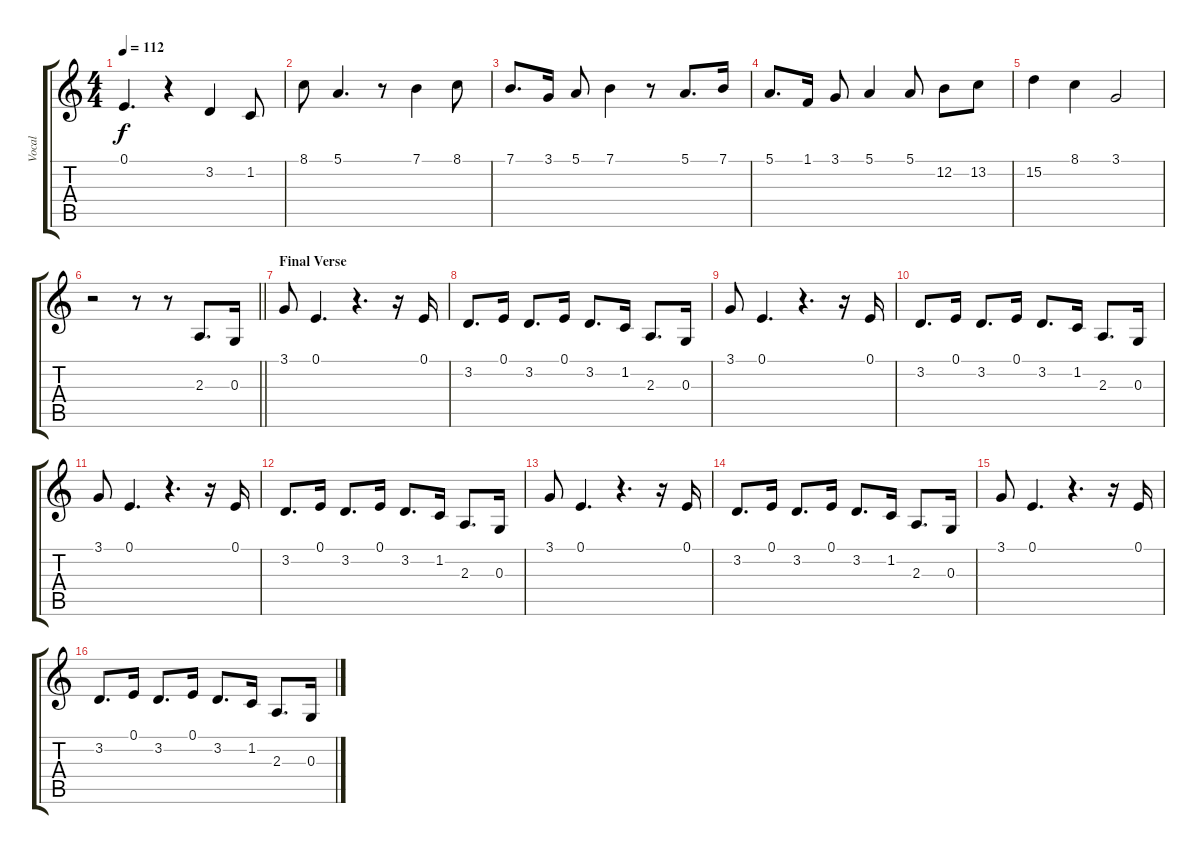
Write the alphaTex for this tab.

\track ("Vocal" "Vocal") {instrument lead6voice}
\staff {score tabs}
\tuning (E4 B3 G3 D3 A2 E2) {hide}
\ts (4 4)
\tempo 112
\clef g2
\ks c
0.1.4{d dy f} r.4 3.2.4 1.2.8 |
8.1.8 5.1.4{d} r.8 7.1.4 8.1.8 |
7.1.8{d} 3.1.16 5.1.8 7.1.4 r.8 5.1.8{d} 7.1.16 |
5.1.8{d} 1.1.16 3.1.8 5.1.4 5.1.8 12.2.8 13.2.8 |
15.2.4 8.1.4 3.1.2 |
\barLineRight lightlight
r.2 r.8 r.8 2.3.8{d} 0.3.16 |
\section ("" "Final Verse")
3.1.8 0.1.4{d} r.4{d} r.16 0.1.16 |
3.2.8{d} 0.1.16 3.2.8{d} 0.1.16 3.2.8{d} 1.2.16 2.3.8{d} 0.3.16 |
3.1.8 0.1.4{d} r.4{d} r.16 0.1.16 |
3.2.8{d} 0.1.16 3.2.8{d} 0.1.16 3.2.8{d} 1.2.16 2.3.8{d} 0.3.16 |
3.1.8 0.1.4{d} r.4{d} r.16 0.1.16 |
3.2.8{d} 0.1.16 3.2.8{d} 0.1.16 3.2.8{d} 1.2.16 2.3.8{d} 0.3.16 |
3.1.8 0.1.4{d} r.4{d} r.16 0.1.16 |
3.2.8{d} 0.1.16 3.2.8{d} 0.1.16 3.2.8{d} 1.2.16 2.3.8{d} 0.3.16 |
3.1.8 0.1.4{d} r.4{d} r.16 0.1.16 |
3.2.8{d} 0.1.16 3.2.8{d} 0.1.16 3.2.8{d} 1.2.16 2.3.8{d} 0.3.16
